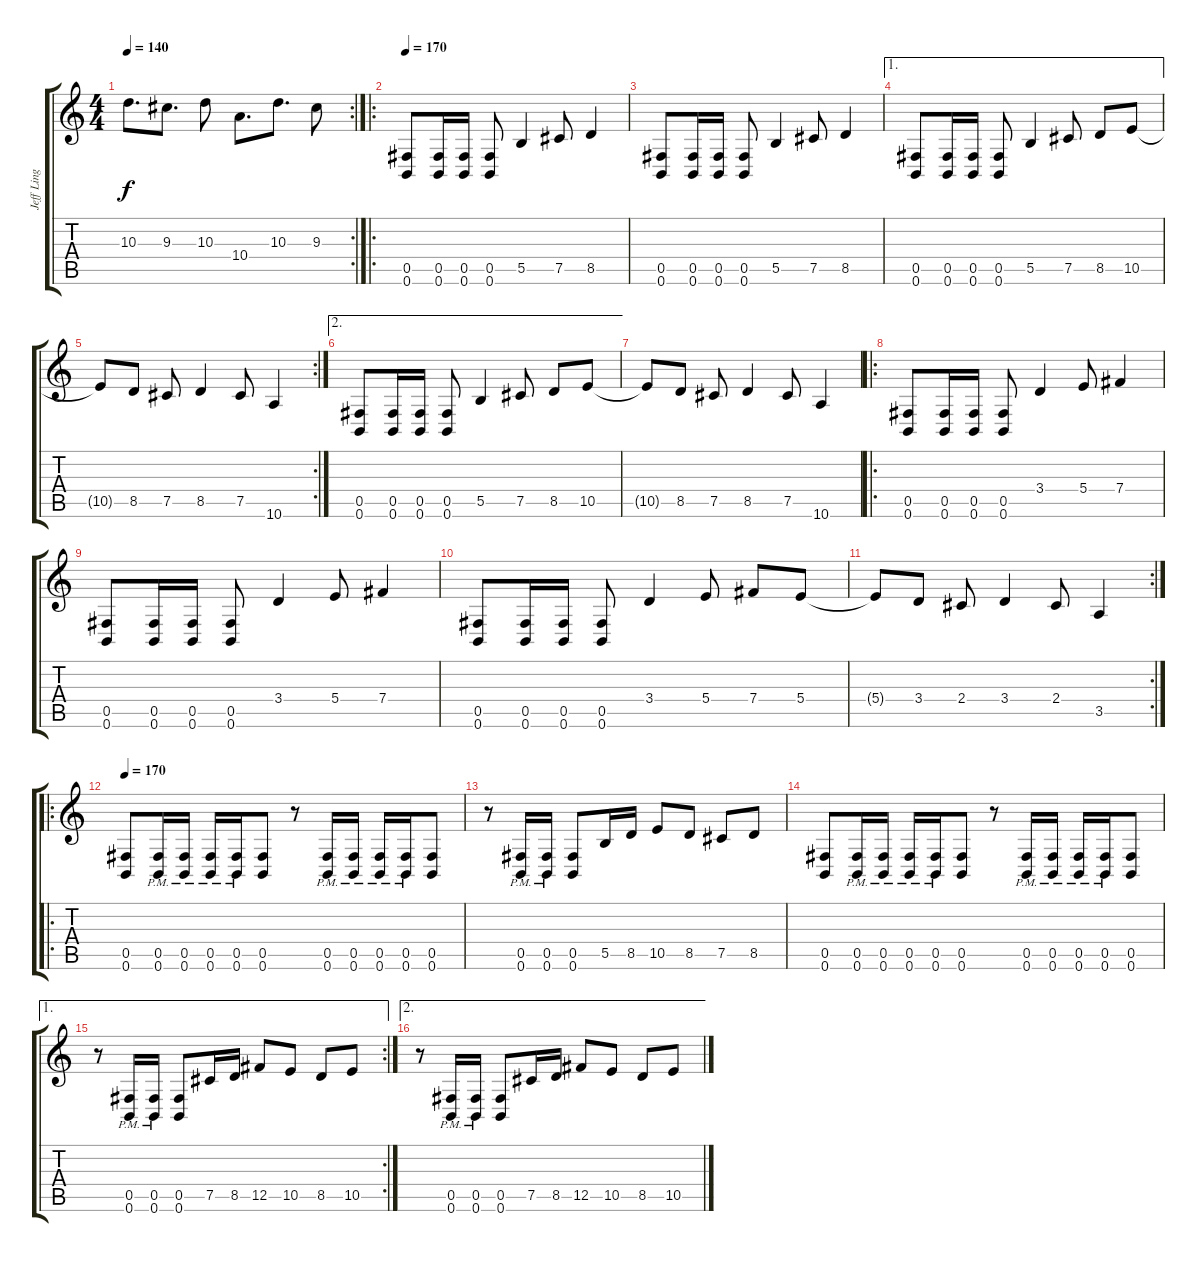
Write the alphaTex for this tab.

\track ("Jeff Ling" "Jeff Ling") {instrument distortionguitar}
\staff {score tabs}
\tuning (Db4 Ab3 E3 B2 Gb2 B1) {hide}
\rc 2
\ts (4 4)
\tempo 140
\clef g2
\ks c
10.3.8{d dy f} 9.3.8{d} 10.3.8 10.4.8{d} 10.3.8{d} 9.3.8 |
\ro
\tempo 170
(0.5 0.6).8 (0.5 0.6).16 (0.5 0.6).16 (0.5 0.6).8 5.5.4 7.5.8 8.5.4 |
(0.5 0.6).8 (0.5 0.6).16 (0.5 0.6).16 (0.5 0.6).8 5.5.4 7.5.8 8.5.4 |
\ae 1
(0.5 0.6).8 (0.5 0.6).16 (0.5 0.6).16 (0.5 0.6).8 5.5.4 7.5.8 8.5.8 10.5.8 |
\rc 2
10.5{t}.8 8.5.8 7.5.8 8.5.4 7.5.8 10.6.4 |
\ae 2
(0.5 0.6).8 (0.5 0.6).16 (0.5 0.6).16 (0.5 0.6).8 5.5.4 7.5.8 8.5.8 10.5.8 |
10.5{t}.8 8.5.8 7.5.8 8.5.4 7.5.8 10.6.4 |
\ro
(0.5 0.6).8 (0.5 0.6).16 (0.5 0.6).16 (0.5 0.6).8 3.4.4 5.4.8 7.4.4 |
(0.5 0.6).8 (0.5 0.6).16 (0.5 0.6).16 (0.5 0.6).8 3.4.4 5.4.8 7.4.4 |
(0.5 0.6).8 (0.5 0.6).16 (0.5 0.6).16 (0.5 0.6).8 3.4.4 5.4.8 7.4.8 5.4.8 |
\rc 2
5.4{t}.8 3.4.8 2.4.8 3.4.4 2.4.8 3.5.4 |
\ro
\tempo 170
(0.5 0.6).8 (0.5{pm} 0.6{pm}).16 (0.5{pm} 0.6{pm}).16 (0.5{pm} 0.6{pm}).16 (0.5{pm} 0.6{pm}).16 (0.5 0.6).8 r.8 (0.5{pm} 0.6{pm}).16 (0.5{pm} 0.6{pm}).16 (0.5{pm} 0.6{pm}).16 (0.5{pm} 0.6{pm}).16 (0.5 0.6).8 |
r.8 (0.5{pm} 0.6{pm}).16 (0.5{pm} 0.6{pm}).16 (0.5 0.6).8 5.5.16 8.5.16 10.5.8 8.5.8 7.5.8 8.5.8 |
(0.5 0.6).8 (0.5{pm} 0.6{pm}).16 (0.5{pm} 0.6{pm}).16 (0.5{pm} 0.6{pm}).16 (0.5{pm} 0.6{pm}).16 (0.5 0.6).8 r.8 (0.5{pm} 0.6{pm}).16 (0.5{pm} 0.6{pm}).16 (0.5{pm} 0.6{pm}).16 (0.5{pm} 0.6{pm}).16 (0.5 0.6).8 |
\ae 1
\rc 2
r.8 (0.5{pm} 0.6{pm}).16 (0.5{pm} 0.6{pm}).16 (0.5 0.6).8 7.5.16 8.5.16 12.5.8 10.5.8 8.5.8 10.5.8 |
\ae 2
r.8 (0.5{pm} 0.6{pm}).16 (0.5{pm} 0.6{pm}).16 (0.5 0.6).8 7.5.16 8.5.16 12.5.8 10.5.8 8.5.8 10.5.8
